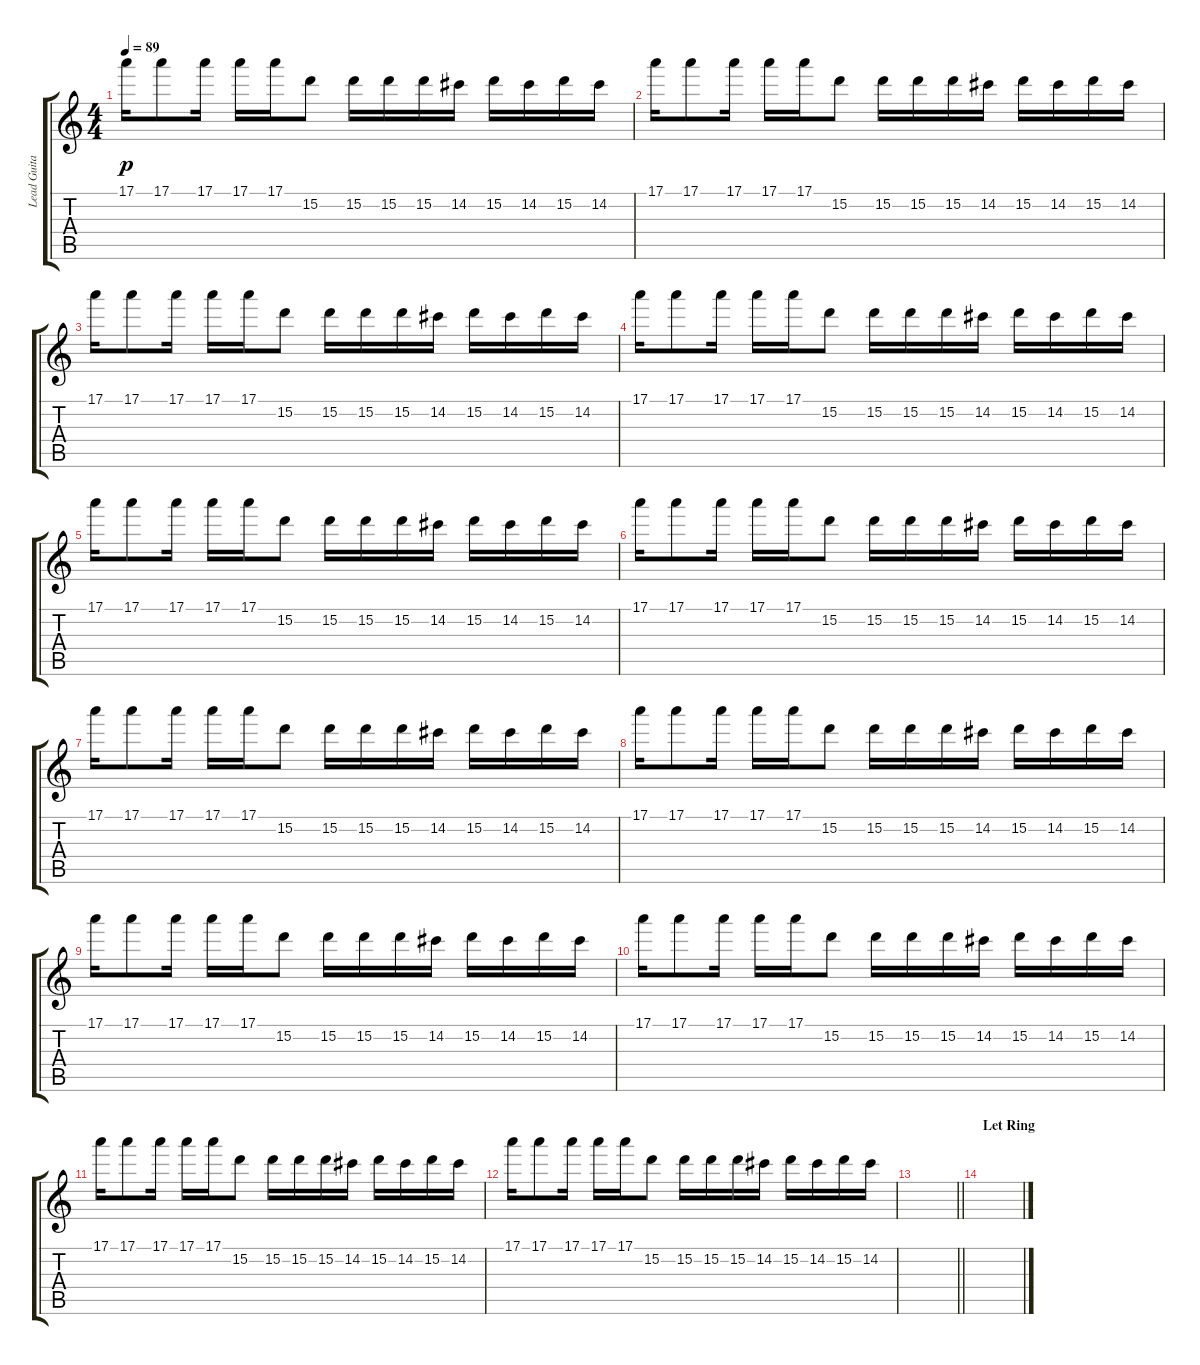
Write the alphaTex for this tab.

\track ("Lead Guitar" "Lead Guita") {instrument electricguitarjazz}
\staff {score tabs}
\tuning (E4 B3 G3 D3 A2 E2) {hide}
\ts (4 4)
\tempo 89
\clef g2
\ks c
17.1.16{dy p} 17.1.8 17.1.16 17.1.16 17.1.16 15.2.8 15.2.16 15.2.16 15.2.16 14.2.16 15.2.16 14.2.16 15.2.16 14.2.16 |
17.1.16 17.1.8 17.1.16 17.1.16 17.1.16 15.2.8 15.2.16 15.2.16 15.2.16 14.2.16 15.2.16 14.2.16 15.2.16 14.2.16 |
17.1.16 17.1.8 17.1.16 17.1.16 17.1.16 15.2.8 15.2.16 15.2.16 15.2.16 14.2.16 15.2.16 14.2.16 15.2.16 14.2.16 |
17.1.16 17.1.8 17.1.16 17.1.16 17.1.16 15.2.8 15.2.16 15.2.16 15.2.16 14.2.16 15.2.16 14.2.16 15.2.16 14.2.16 |
17.1.16 17.1.8 17.1.16 17.1.16 17.1.16 15.2.8 15.2.16 15.2.16 15.2.16 14.2.16 15.2.16 14.2.16 15.2.16 14.2.16 |
17.1.16 17.1.8 17.1.16 17.1.16 17.1.16 15.2.8 15.2.16 15.2.16 15.2.16 14.2.16 15.2.16 14.2.16 15.2.16 14.2.16 |
17.1.16 17.1.8 17.1.16 17.1.16 17.1.16 15.2.8 15.2.16 15.2.16 15.2.16 14.2.16 15.2.16 14.2.16 15.2.16 14.2.16 |
17.1.16 17.1.8 17.1.16 17.1.16 17.1.16 15.2.8 15.2.16 15.2.16 15.2.16 14.2.16 15.2.16 14.2.16 15.2.16 14.2.16 |
17.1.16 17.1.8 17.1.16 17.1.16 17.1.16 15.2.8 15.2.16 15.2.16 15.2.16 14.2.16 15.2.16 14.2.16 15.2.16 14.2.16 |
17.1.16 17.1.8 17.1.16 17.1.16 17.1.16 15.2.8 15.2.16 15.2.16 15.2.16 14.2.16 15.2.16 14.2.16 15.2.16 14.2.16 |
17.1.16 17.1.8 17.1.16 17.1.16 17.1.16 15.2.8 15.2.16 15.2.16 15.2.16 14.2.16 15.2.16 14.2.16 15.2.16 14.2.16 |
17.1.16 17.1.8 17.1.16 17.1.16 17.1.16 15.2.8 15.2.16 15.2.16 15.2.16 14.2.16 15.2.16 14.2.16 15.2.16 14.2.16 |
\barLineRight lightlight
|
\section ("" "Let Ring")
